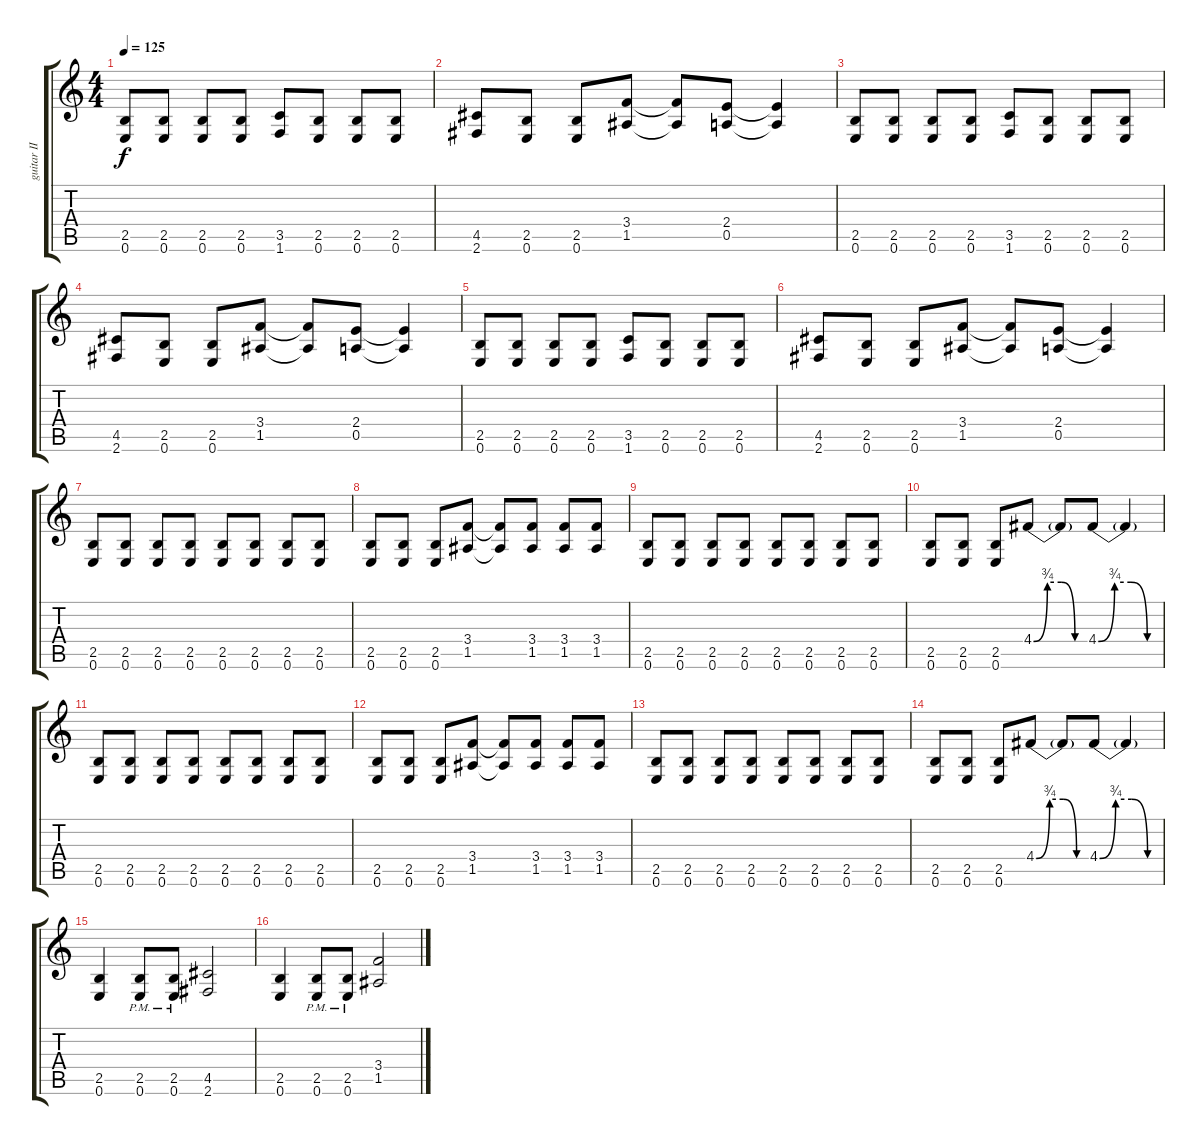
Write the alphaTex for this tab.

\track ("guitar II" "guitar II") {instrument distortionguitar}
\staff {score tabs}
\tuning (E4 B3 G3 D3 A2 E2) {hide}
\ts (4 4)
\tempo 125
\clef g2
\ks c
(2.5 0.6).8{dy f} (2.5 0.6).8 (2.5 0.6).8 (2.5 0.6).8 (3.5 1.6).8 (2.5 0.6).8 (2.5 0.6).8 (2.5 0.6).8 |
(4.5 2.6).8 (2.5 0.6).8 (2.5 0.6).8 (3.4 1.5).8 (3.4{t} 1.5{t}).8 (2.4 0.5).8 (2.4{t} 0.5{t}).4 |
(2.5 0.6).8 (2.5 0.6).8 (2.5 0.6).8 (2.5 0.6).8 (3.5 1.6).8 (2.5 0.6).8 (2.5 0.6).8 (2.5 0.6).8 |
(4.5 2.6).8 (2.5 0.6).8 (2.5 0.6).8 (3.4 1.5).8 (3.4{t} 1.5{t}).8 (2.4 0.5).8 (2.4{t} 0.5{t}).4 |
(2.5 0.6).8 (2.5 0.6).8 (2.5 0.6).8 (2.5 0.6).8 (3.5 1.6).8 (2.5 0.6).8 (2.5 0.6).8 (2.5 0.6).8 |
(4.5 2.6).8 (2.5 0.6).8 (2.5 0.6).8 (3.4 1.5).8 (3.4{t} 1.5{t}).8 (2.4 0.5).8 (2.4{t} 0.5{t}).4 |
(2.5 0.6).8 (2.5 0.6).8 (2.5 0.6).8 (2.5 0.6).8 (2.5 0.6).8 (2.5 0.6).8 (2.5 0.6).8 (2.5 0.6).8 |
(2.5 0.6).8 (2.5 0.6).8 (2.5 0.6).8 (3.4 1.5).8 (3.4{t} 1.5{t}).8 (3.4 1.5).8 (3.4 1.5).8 (3.4 1.5).8 |
(2.5 0.6).8 (2.5 0.6).8 (2.5 0.6).8 (2.5 0.6).8 (2.5 0.6).8 (2.5 0.6).8 (2.5 0.6).8 (2.5 0.6).8 |
(2.5 0.6).8 (2.5 0.6).8 (2.5 0.6).8 4.4{be (custom 0 0 15 3 30 3 45 0 60 0)}.8 4.4{t}.8 4.4{be (custom 0 0 15 3 30 3 45 0 60 0)}.8 4.4{t}.4 |
(2.5 0.6).8 (2.5 0.6).8 (2.5 0.6).8 (2.5 0.6).8 (2.5 0.6).8 (2.5 0.6).8 (2.5 0.6).8 (2.5 0.6).8 |
(2.5 0.6).8 (2.5 0.6).8 (2.5 0.6).8 (3.4 1.5).8 (3.4{t} 1.5{t}).8 (3.4 1.5).8 (3.4 1.5).8 (3.4 1.5).8 |
(2.5 0.6).8 (2.5 0.6).8 (2.5 0.6).8 (2.5 0.6).8 (2.5 0.6).8 (2.5 0.6).8 (2.5 0.6).8 (2.5 0.6).8 |
(2.5 0.6).8 (2.5 0.6).8 (2.5 0.6).8 4.4{be (custom 0 0 15 3 30 3 45 0 60 0)}.8 4.4{t}.8 4.4{be (custom 0 0 15 3 30 3 45 0 60 0)}.8 4.4{t}.4 |
(2.5 0.6).4 (2.5{pm} 0.6{pm}).8 (2.5{pm} 0.6{pm}).8 (4.5 2.6).2 |
(2.5 0.6).4 (2.5{pm} 0.6{pm}).8 (2.5{pm} 0.6{pm}).8 (3.4 1.5).2
